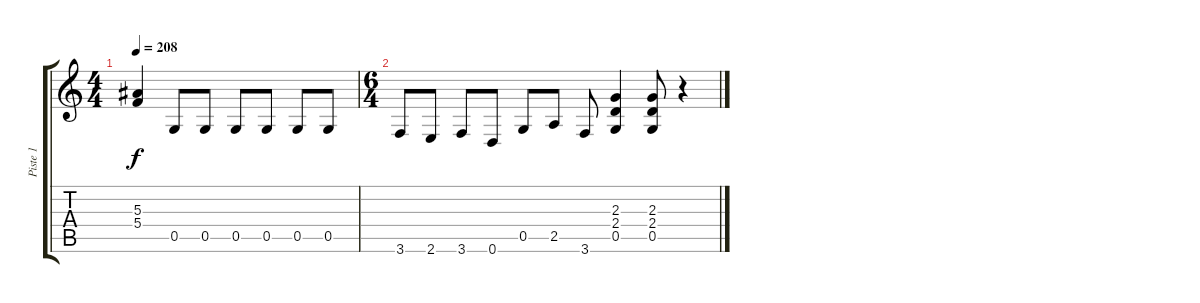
\track ("Piste 1" "Piste 1") {instrument distortionguitar}
\staff {score tabs}
\tuning (D4 A3 F3 C3 G2 D2) {hide}
\ts (4 4)
\tempo 208
\clef g2
\ks c
(5.3{t} 5.4{t}).4{dy f} 0.5.8 0.5.8 0.5.8 0.5.8 0.5.8 0.5.8 |
\ts (6 4)
3.6.8 2.6.8 3.6.8 0.6.8 0.5.8 2.5.8 3.6.8 (2.3 2.4 0.5).4 (2.3 2.4 0.5).8 r.4
